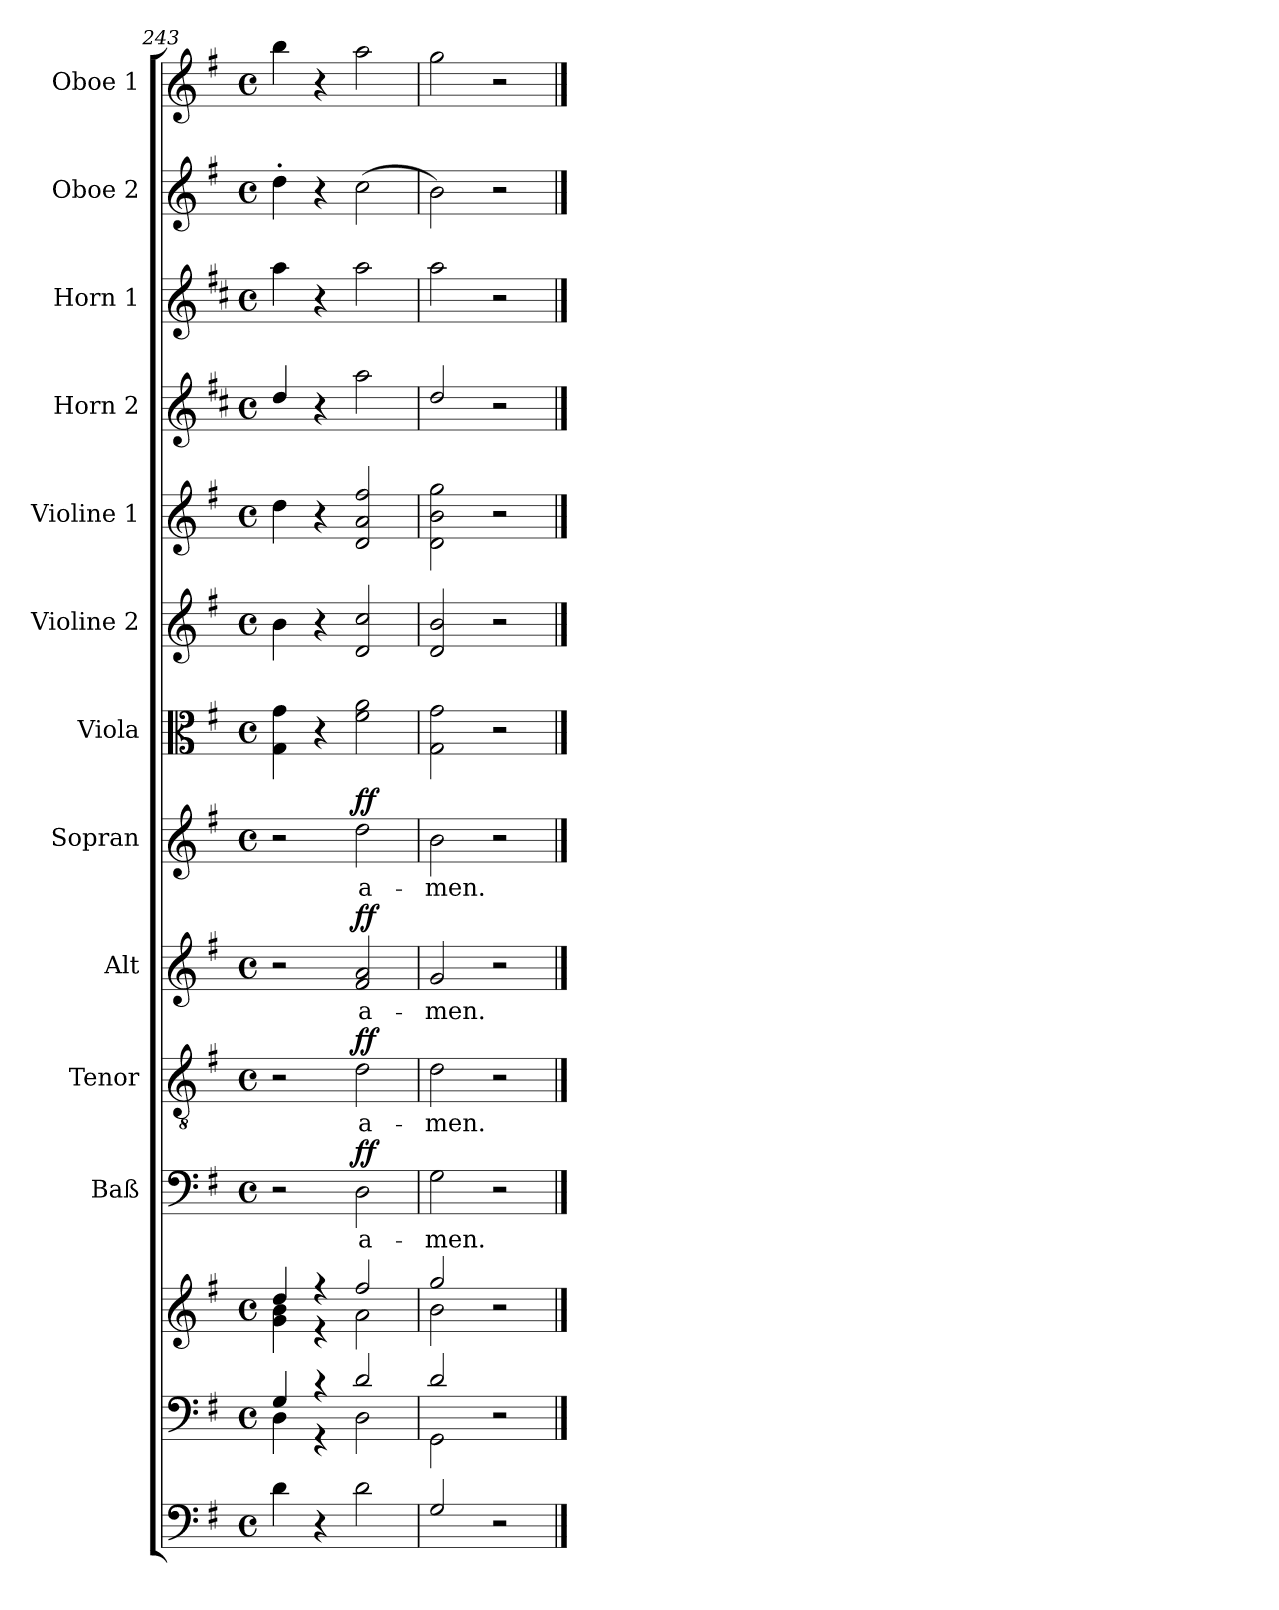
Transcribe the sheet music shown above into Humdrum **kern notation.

**kern	**kern	**kern	**kern	**text	**dynam	**kern	**text	**dynam	**kern	**text	**dynam	**kern	**text	**dynam	**kern	**kern	**kern	**kern	**kern	**kern	**kern
*part13	*part12	*part12	*part11	*part11	*part11	*part10	*part10	*part10	*part9	*part9	*part9	*part8	*part8	*part8	*part7	*part6	*part5	*part4	*part3	*part2	*part1
*staff14	*staff13	*staff12	*staff11	*staff11	*staff11	*staff10	*staff10	*staff10	*staff9	*staff9	*staff9	*staff8	*staff8	*staff8	*staff7	*staff6	*staff5	*staff4	*staff3	*staff2	*staff1
*	*	*	*I"Baß	*	*	*I"Tenor	*	*	*I"Alt	*	*	*I"Sopran	*	*	*I"Viola	*I"Violine 2	*I"Violine 1	*I"Horn 2	*I"Horn 1	*I"Oboe 2	*I"Oboe 1
*	*	*	*I'Baß	*	*	*I'Ten	*	*	*I'Alt	*	*	*I'Sop	*	*	*I'Vla.	*I'Vln. 2	*I'Vln. 1	*I'Hrn. 2	*I'Hrn. 1	*I'Ob. 2	*I'Ob. 1
*clefF4	*clefF4	*clefG2	*clefF4	*	*	*clefGv2	*	*	*clefG2	*	*	*clefG2	*	*	*clefC3	*clefG2	*clefG2	*clefG2	*clefG2	*clefG2	*clefG2
*ITrd7c12	*	*	*	*	*	*	*	*	*	*	*	*	*	*	*	*	*	*ITrd4c7	*ITrd4c7	*	*
*k[f#]	*k[f#]	*k[f#]	*k[f#]	*	*	*k[f#]	*	*	*k[f#]	*	*	*k[f#]	*	*	*k[f#]	*k[f#]	*k[f#]	*k[f#]	*k[f#]	*k[f#]	*k[f#]
*G:	*G:	*G:	*G:	*	*	*G:	*	*	*G:	*	*	*G:	*	*	*G:	*G:	*G:	*G:	*G:	*G:	*G:
*M4/4	*M4/4	*M4/4	*M4/4	*	*	*M4/4	*	*	*M4/4	*	*	*M4/4	*	*	*M4/4	*M4/4	*M4/4	*M4/4	*M4/4	*M4/4	*M4/4
*met(c)	*met(c)	*met(c)	*met(c)	*	*	*met(c)	*	*	*met(c)	*	*	*met(c)	*	*	*met(c)	*met(c)	*met(c)	*met(c)	*met(c)	*met(c)	*met(c)
=243	=243	=243	=243	=243	=243	=243	=243	=243	=243	=243	=243	=243	=243	=243	=243	=243	=243	=243	=243	=243	=243
*	*^	*^	*	*	*	*	*	*	*	*	*	*	*	*	*	*	*	*	*	*	*
4D\	4G/	4D\	4dd/	4g\ 4b\	2r	.	.	2r	.	.	2r	.	.	2r	.	.	4G\ 4g\	4b\	4dd\	4g/	4dd\	4dd'>\	4bb\
4r	4r	4r	4r	4r	.	.	.	.	.	.	.	.	.	.	.	.	4r	4r	4r	4r	4r	4r	4r
!	!	!	!	!	!	!LO:LY:b	!LO:DY:a	!	!LO:LY:b	!LO:DY:a	!	!LO:LY:b	!LO:DY:a	!	!LO:LY:b	!LO:DY:a	!	!	!	!	!	!	!
2D\	2d/	2D\	2ff#/	2a\	2D\	a-	ff	2d\	a-	ff	2f#/ 2a/	a-	ff	2dd\	a-	ff	2f#\ 2a\	2d/ 2cc/	2d/ 2a/ 2ff#/	2dd\	2dd\	(>2cc\	2aa\
=244	=244	=244	=244	=244	=244	=244	=244	=244	=244	=244	=244	=244	=244	=244	=244	=244	=244	=244	=244	=244	=244	=244	=244
!	!	!	!	!	!	!LO:LY:b	!	!	!LO:LY:b	!	!	!LO:LY:b	!	!	!LO:LY:b	!	!	!	!	!	!	!	!
2GG/	2d/	2GG\	2gg/	2b\	2G\	-men.	.	2d\	-men.	.	2g/	-men.	.	2b\	-men.	.	2G\ 2g\	2d/ 2b/	2d\ 2b\ 2gg\	2g/	2dd\	2b\)	2gg\
2r	2r	2ryy	2r	2ryy	2r	.	.	2r	.	.	2r	.	.	2r	.	.	2r	2r	2r	2r	2r	2r	2r
*	*v	*v	*	*	*	*	*	*	*	*	*	*	*	*	*	*	*	*	*	*	*	*	*
*	*	*v	*v	*	*	*	*	*	*	*	*	*	*	*	*	*	*	*	*	*	*	*
==	==	==	==	==	==	==	==	==	==	==	==	==	==	==	==	==	==	==	==	==	==
*-	*-	*-	*-	*-	*-	*-	*-	*-	*-	*-	*-	*-	*-	*-	*-	*-	*-	*-	*-	*-	*-
